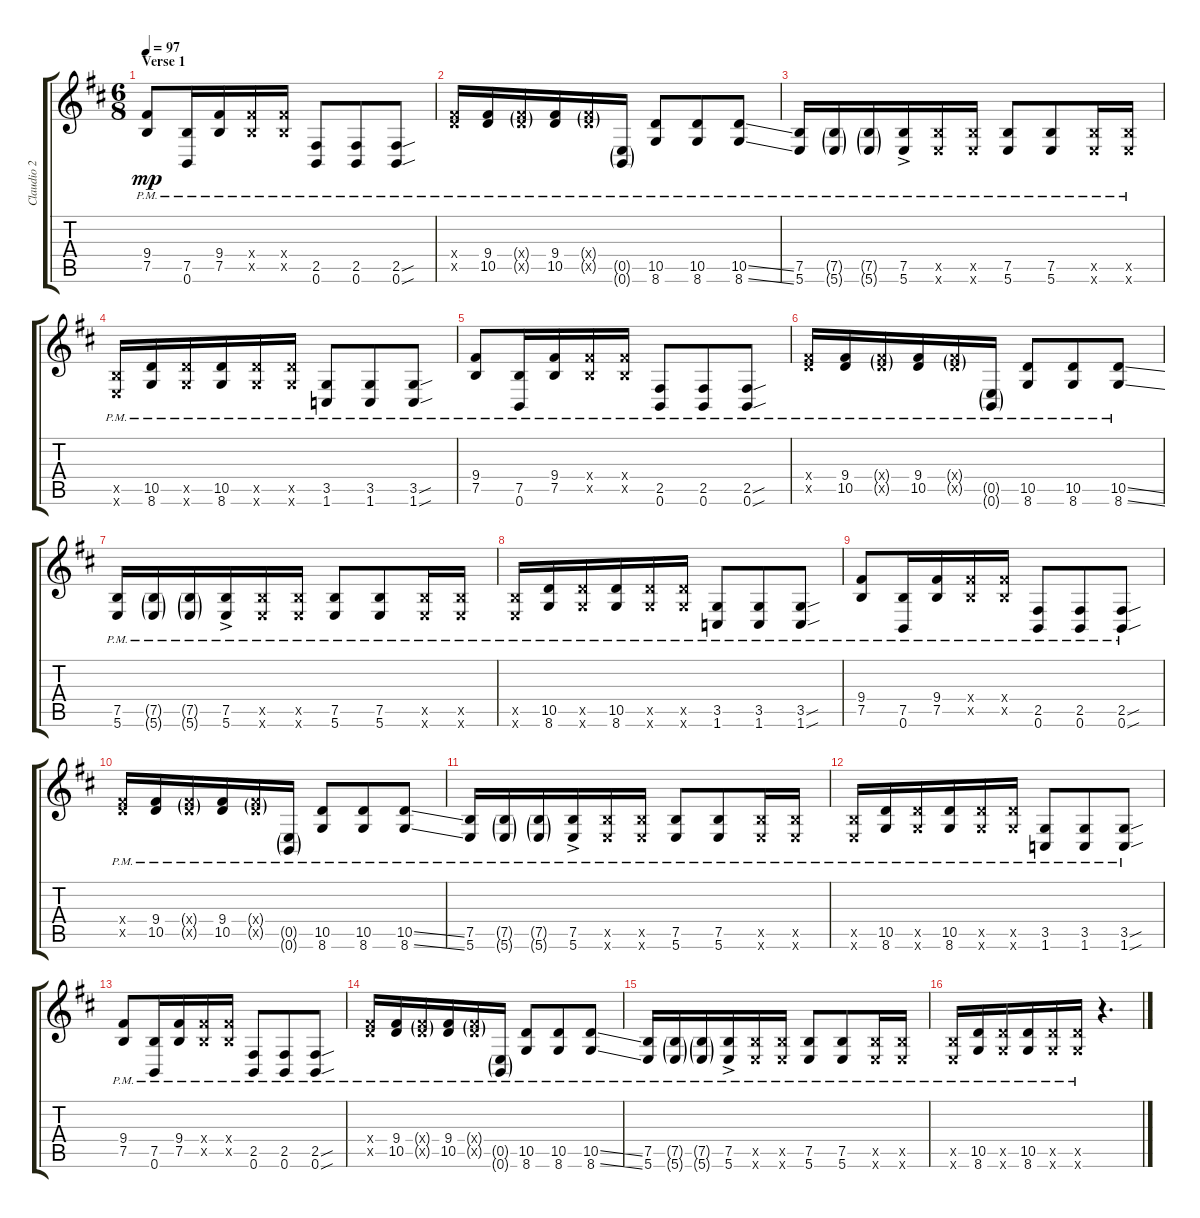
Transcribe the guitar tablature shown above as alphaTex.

\track ("Claudio 2" "Claudio 2") {instrument overdrivenguitar}
\staff {score tabs}
\tuning (B3 Gb3 D3 A2 E2 B1) {hide}
\ts (6 8)
\section ("" "Verse 1")
\tempo 97
\clef g2
\ks bminor
(9.4{pm} 7.5{pm}).8{dy mp} (7.5{pm} 0.6{pm}).16 (9.4{pm} 7.5{pm}).16 (9.4{pm x} 7.5{pm x}).16 (9.4{pm x} 7.5{pm x}).16 (2.5{pm} 0.6{pm}).8 (2.5{pm} 0.6{pm}).8 (2.5{sou pm} 0.6{sou pm}).8 |
(9.4{x} 10.5{pm x}).16 (9.4{pm} 10.5{pm}).16 (9.4{g pm x} 10.5{g pm x}).16 (9.4{pm} 10.5{pm}).16 (9.4{g pm x} 10.5{g pm x}).16 (0.5{g pm} 0.6{g pm}).16 (10.5{pm} 8.6{pm}).8 (10.5{pm} 8.6{pm}).8 (10.5{ss pm} 8.6{ss pm}).8 |
(7.5{pm} 5.6{pm}).16 (7.5{g pm} 5.6{g pm}).16 (7.5{g pm} 5.6{g pm}).16 (7.5{ac pm} 5.6{ac pm}).16 (7.5{pm x} 5.6{pm x}).16 (7.5{pm x} 5.6{pm x}).16 (7.5{pm} 5.6{pm}).8 (7.5{pm} 5.6{pm}).8 (7.5{pm x} 5.6{pm x}).16 (7.5{pm x} 5.6{pm x}).16 |
(7.5{pm x} 5.6{pm x}).16 (10.5{pm} 8.6{pm}).16 (10.5{pm x} 8.6{pm x}).16 (10.5{pm} 8.6{pm}).16 (10.5{pm x} 8.6{pm x}).16 (10.5{pm x} 8.6{pm x}).16 (3.5{pm} 1.6{pm}).8 (3.5{pm} 1.6{pm}).8 (3.5{sou pm} 1.6{sou pm}).8 |
(9.4{pm} 7.5{pm}).8 (7.5{pm} 0.6{pm}).16 (9.4{pm} 7.5{pm}).16 (9.4{pm x} 7.5{pm x}).16 (9.4{pm x} 7.5{pm x}).16 (2.5{pm} 0.6{pm}).8 (2.5{pm} 0.6{pm}).8 (2.5{sou pm} 0.6{sou pm}).8 |
(9.4{x} 10.5{pm x}).16 (9.4{pm} 10.5{pm}).16 (9.4{g pm x} 10.5{g pm x}).16 (9.4{pm} 10.5{pm}).16 (9.4{g pm x} 10.5{g pm x}).16 (0.5{g pm} 0.6{g pm}).16 (10.5{pm} 8.6{pm}).8 (10.5{pm} 8.6{pm}).8 (10.5{ss pm} 8.6{ss pm}).8 |
(7.5{pm} 5.6{pm}).16 (7.5{g pm} 5.6{g pm}).16 (7.5{g pm} 5.6{g pm}).16 (7.5{ac pm} 5.6{ac pm}).16 (7.5{pm x} 5.6{pm x}).16 (7.5{pm x} 5.6{pm x}).16 (7.5{pm} 5.6{pm}).8 (7.5{pm} 5.6{pm}).8 (7.5{pm x} 5.6{pm x}).16 (7.5{pm x} 5.6{pm x}).16 |
(7.5{pm x} 5.6{pm x}).16 (10.5{pm} 8.6{pm}).16 (10.5{pm x} 8.6{pm x}).16 (10.5{pm} 8.6{pm}).16 (10.5{pm x} 8.6{pm x}).16 (10.5{pm x} 8.6{pm x}).16 (3.5{pm} 1.6{pm}).8 (3.5{pm} 1.6{pm}).8 (3.5{sou pm} 1.6{sou pm}).8 |
(9.4{pm} 7.5{pm}).8 (7.5{pm} 0.6{pm}).16 (9.4{pm} 7.5{pm}).16 (9.4{pm x} 7.5{pm x}).16 (9.4{pm x} 7.5{pm x}).16 (2.5{pm} 0.6{pm}).8 (2.5{pm} 0.6{pm}).8 (2.5{sou pm} 0.6{sou pm}).8 |
(9.4{x} 10.5{pm x}).16 (9.4{pm} 10.5{pm}).16 (9.4{g pm x} 10.5{g pm x}).16 (9.4{pm} 10.5{pm}).16 (9.4{g pm x} 10.5{g pm x}).16 (0.5{g pm} 0.6{g pm}).16 (10.5{pm} 8.6{pm}).8 (10.5{pm} 8.6{pm}).8 (10.5{ss pm} 8.6{ss pm}).8 |
(7.5{pm} 5.6{pm}).16 (7.5{g pm} 5.6{g pm}).16 (7.5{g pm} 5.6{g pm}).16 (7.5{ac pm} 5.6{ac pm}).16 (7.5{pm x} 5.6{pm x}).16 (7.5{pm x} 5.6{pm x}).16 (7.5{pm} 5.6{pm}).8 (7.5{pm} 5.6{pm}).8 (7.5{pm x} 5.6{pm x}).16 (7.5{pm x} 5.6{pm x}).16 |
(7.5{pm x} 5.6{pm x}).16 (10.5{pm} 8.6{pm}).16 (10.5{pm x} 8.6{pm x}).16 (10.5{pm} 8.6{pm}).16 (10.5{pm x} 8.6{pm x}).16 (10.5{pm x} 8.6{pm x}).16 (3.5{pm} 1.6{pm}).8 (3.5{pm} 1.6{pm}).8 (3.5{sou pm} 1.6{sou pm}).8 |
(9.4{pm} 7.5{pm}).8 (7.5{pm} 0.6{pm}).16 (9.4{pm} 7.5{pm}).16 (9.4{pm x} 7.5{pm x}).16 (9.4{pm x} 7.5{pm x}).16 (2.5{pm} 0.6{pm}).8 (2.5{pm} 0.6{pm}).8 (2.5{sou pm} 0.6{sou pm}).8 |
(9.4{x} 10.5{pm x}).16 (9.4{pm} 10.5{pm}).16 (9.4{g pm x} 10.5{g pm x}).16 (9.4{pm} 10.5{pm}).16 (9.4{g pm x} 10.5{g pm x}).16 (0.5{g pm} 0.6{g pm}).16 (10.5{pm} 8.6{pm}).8 (10.5{pm} 8.6{pm}).8 (10.5{ss pm} 8.6{ss pm}).8 |
(7.5{pm} 5.6{pm}).16 (7.5{g pm} 5.6{g pm}).16 (7.5{g pm} 5.6{g pm}).16 (7.5{ac pm} 5.6{ac pm}).16 (7.5{pm x} 5.6{pm x}).16 (7.5{pm x} 5.6{pm x}).16 (7.5{pm} 5.6{pm}).8 (7.5{pm} 5.6{pm}).8 (7.5{pm x} 5.6{pm x}).16 (7.5{pm x} 5.6{pm x}).16 |
(7.5{pm x} 5.6{pm x}).16 (10.5{pm} 8.6{pm}).16 (10.5{pm x} 8.6{pm x}).16 (10.5{pm} 8.6{pm}).16 (10.5{pm x} 8.6{pm x}).16 (10.5{pm x} 8.6{pm x}).16 r.4{d}
